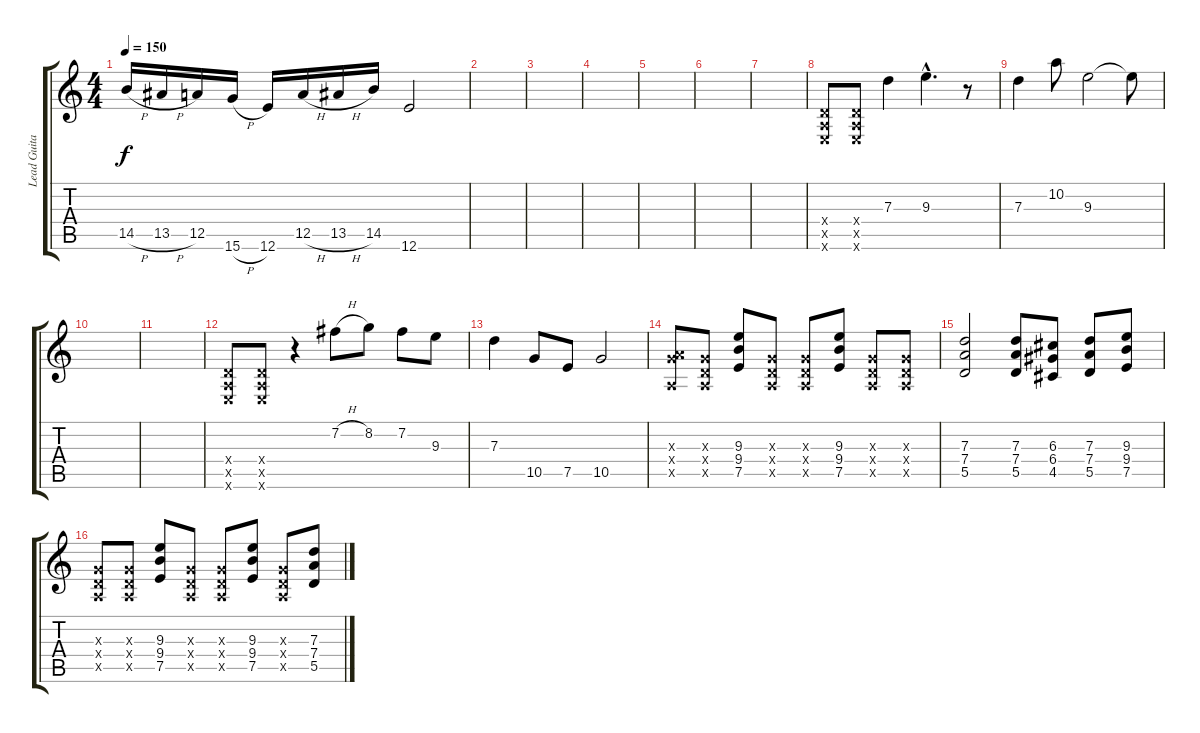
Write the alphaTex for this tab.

\track ("Lead Guitar" "Lead Guita") {instrument overdrivenguitar}
\staff {score tabs}
\tuning (E4 B3 G3 D3 A2 E2) {hide}
\ts (4 4)
\tempo 150
\clef g2
\ks c
14.5{h}.16{dy f} 13.5{h}.16 12.5.16 15.6{h}.16 12.6.16 12.5{h}.16 13.5{h}.16 14.5.16 12.6.2 |
|
|
|
|
|
|
(0.4{x} 0.5{x} 0.6{x}).8 (0.4{x} 0.5{x} 0.6{x}).8 7.3.4 9.3{hac}.4{d} r.8 |
7.3.4 10.2.8 9.3.2 9.3{t}.8 |
|
|
(0.4{x} 0.5{x} 0.6{x}).8 (0.4{x} 0.5{x} 0.6{x}).8 r.4 7.2{h}.8 8.2.8 7.2.8 9.3.8 |
7.3.4 10.5.8 7.5.8 10.5.2 |
(0.3{x} 7.4{x} 0.5{x}).8 (0.3{x} 0.4{x} 0.5{x}).8 (9.3 9.4 7.5).8 (0.3{x} 0.4{x} 0.5{x}).8 (0.3{x} 0.4{x} 0.5{x}).8 (9.3 9.4 7.5).8 (0.3{x} 0.4{x} 0.5{x}).8 (0.3{x} 0.4{x} 0.5{x}).8 |
(7.3 7.4 5.5).2 (7.3 7.4 5.5).8 (6.3 6.4 4.5).8 (7.3 7.4 5.5).8 (9.3 9.4 7.5).8 |
(0.3{x} 0.4{x} 0.5{x}).8 (0.3{x} 0.4{x} 0.5{x}).8 (9.3 9.4 7.5).8 (0.3{x} 0.4{x} 0.5{x}).8 (0.3{x} 0.4{x} 0.5{x}).8 (9.3 9.4 7.5).8 (0.3{x} 0.4{x} 0.5{x}).8 (7.3 7.4 5.5).8
